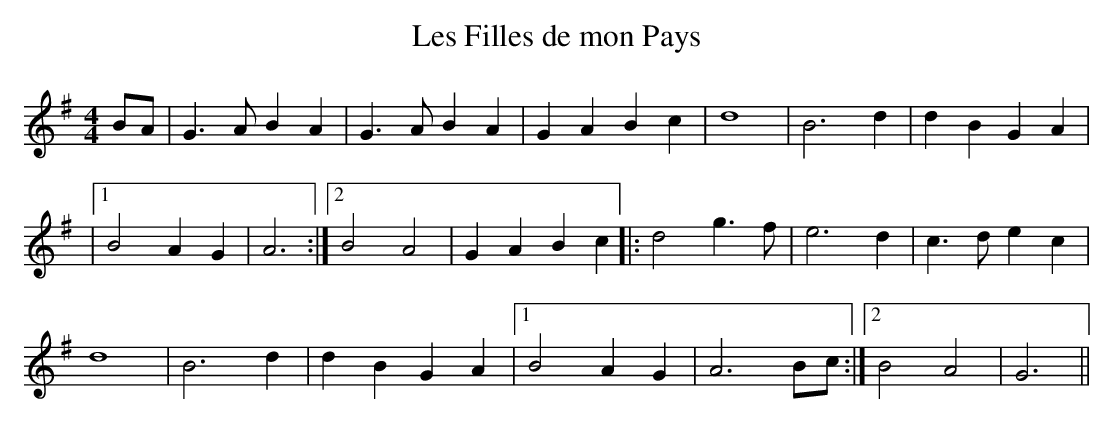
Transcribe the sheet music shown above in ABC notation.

X:1
T:Les Filles de mon Pays
M:4/4
L:1/4
K:G
B/A/ | G>ABA | G>ABA | GABc | d4 | B3d | dBGA |
|1 B2AG | A3:|2 B2A2 | GABc |: d2 g>f | e3d | c>dec |
d4 | B3d | dBGA |1 B2AG | A3B/c/ :|2 B2A2 | G3 ||
